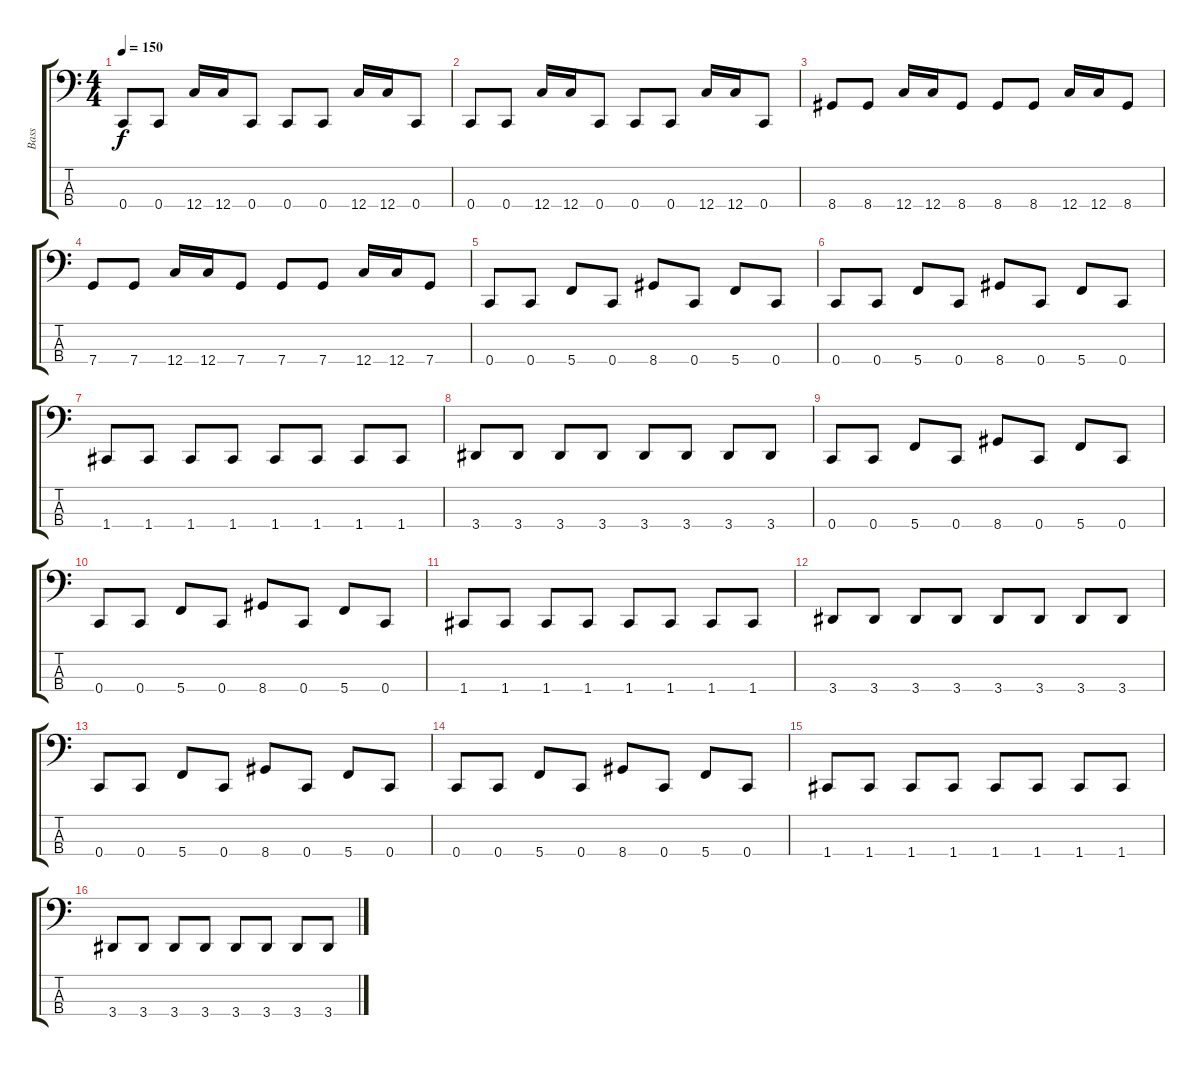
\track ("Bass" "Bass") {instrument electricbasspick}
\staff {score tabs}
\tuning (F2 C2 G1 C1) {hide}
\ts (4 4)
\tempo 150
\clef f4
\ks c
0.4.8{dy f} 0.4.8 12.4.16 12.4.16 0.4.8 0.4.8 0.4.8 12.4.16 12.4.16 0.4.8 |
0.4.8 0.4.8 12.4.16 12.4.16 0.4.8 0.4.8 0.4.8 12.4.16 12.4.16 0.4.8 |
8.4.8 8.4.8 12.4.16 12.4.16 8.4.8 8.4.8 8.4.8 12.4.16 12.4.16 8.4.8 |
7.4.8 7.4.8 12.4.16 12.4.16 7.4.8 7.4.8 7.4.8 12.4.16 12.4.16 7.4.8 |
0.4.8 0.4.8 5.4.8 0.4.8 8.4.8 0.4.8 5.4.8 0.4.8 |
0.4.8 0.4.8 5.4.8 0.4.8 8.4.8 0.4.8 5.4.8 0.4.8 |
1.4.8 1.4.8 1.4.8 1.4.8 1.4.8 1.4.8 1.4.8 1.4.8 |
3.4.8 3.4.8 3.4.8 3.4.8 3.4.8 3.4.8 3.4.8 3.4.8 |
0.4.8 0.4.8 5.4.8 0.4.8 8.4.8 0.4.8 5.4.8 0.4.8 |
0.4.8 0.4.8 5.4.8 0.4.8 8.4.8 0.4.8 5.4.8 0.4.8 |
1.4.8 1.4.8 1.4.8 1.4.8 1.4.8 1.4.8 1.4.8 1.4.8 |
3.4.8 3.4.8 3.4.8 3.4.8 3.4.8 3.4.8 3.4.8 3.4.8 |
0.4.8 0.4.8 5.4.8 0.4.8 8.4.8 0.4.8 5.4.8 0.4.8 |
0.4.8 0.4.8 5.4.8 0.4.8 8.4.8 0.4.8 5.4.8 0.4.8 |
1.4.8 1.4.8 1.4.8 1.4.8 1.4.8 1.4.8 1.4.8 1.4.8 |
3.4.8 3.4.8 3.4.8 3.4.8 3.4.8 3.4.8 3.4.8 3.4.8
